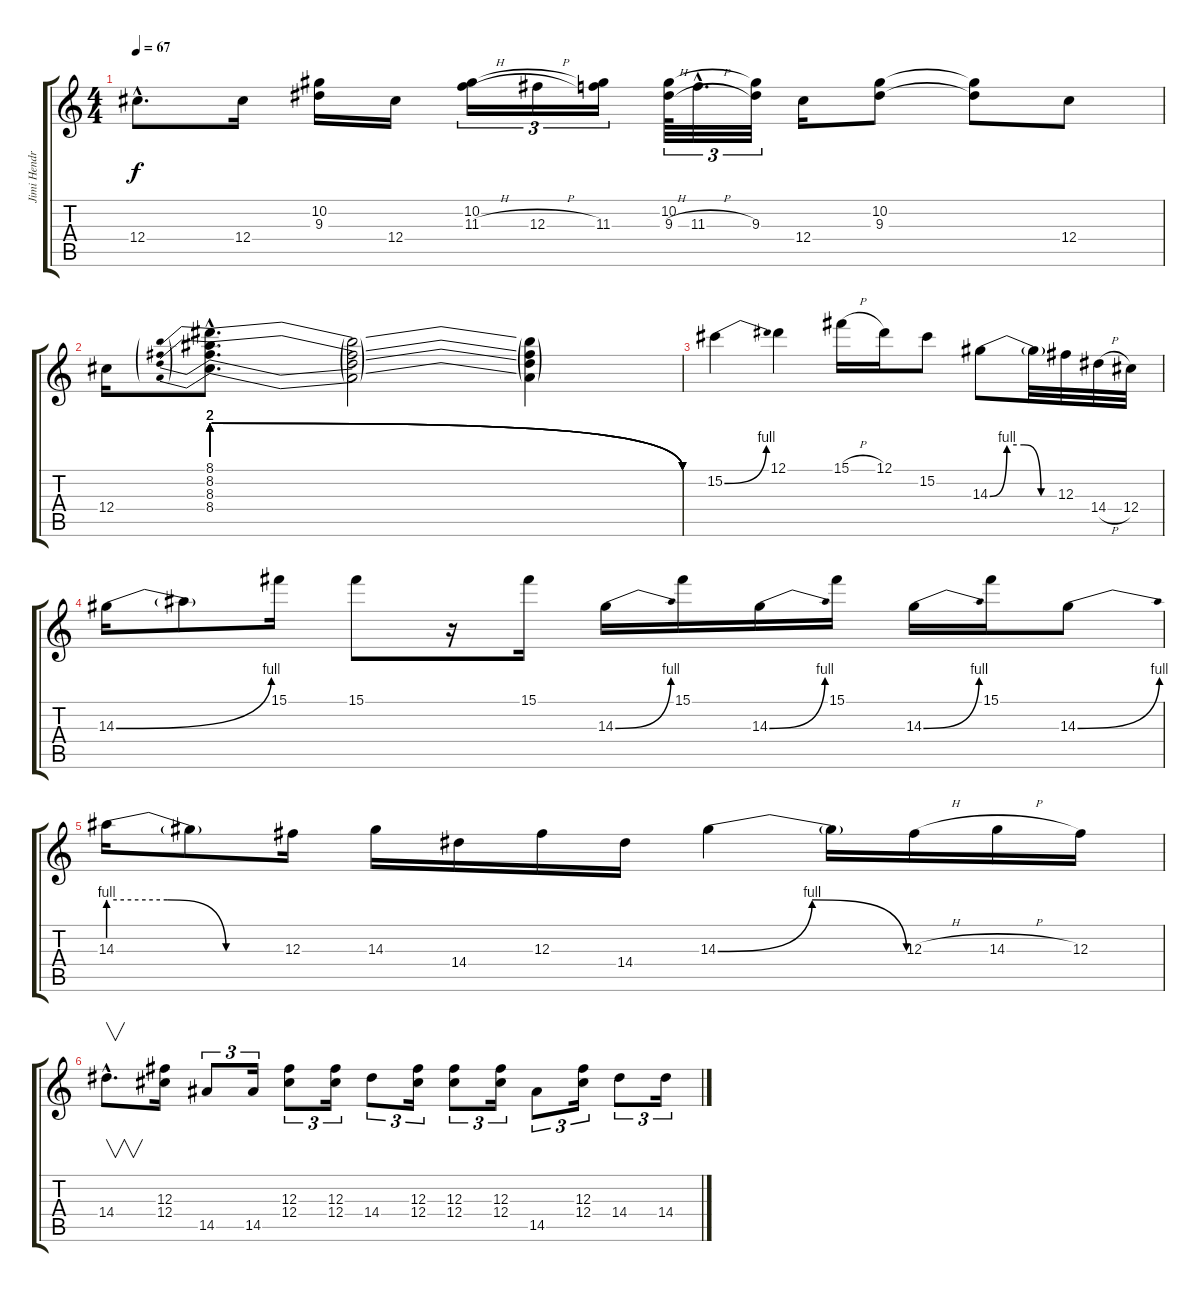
\track ("Jimi Hendrix" "Jimi Hendr") {instrument electricguitarjazz}
\staff {score tabs}
\tuning (Eb4 Bb3 Gb3 Db3 Ab2 Eb2) {hide}
\ts (4 4)
\tempo 67
\clef g2
\ks c
12.4{hac}.8{d dy f} 12.4.16 (10.2 9.3).16 12.4.16 (10.2 11.3{h}).16{tu (3 2)} 12.3{h}.16{tu (3 2)} (10.2{t} 11.3).16{tu (3 2)} (10.2 9.3{h}).64{tu (3 2)} 11.3{h hac}.32{d tu (3 2)} (10.2{t} 9.3).32{tu (3 2)} 12.4.16 (10.2 9.3).8 (10.2{t} 9.3{t}).8 12.4.8 |
12.4.16 (8.1{be (prebendrelease 0 8 60 0) hac} 8.2{be (prebendrelease 0 8 60 0) hac} 8.3{be (prebendrelease 0 8 60 0) hac} 8.4{be (prebendrelease 0 8 60 0) hac}).8{d} (8.1{t} 8.2{t} 8.3{t} 8.4{t}).2 (8.1{t} 8.2{t} 8.3{t} 8.4{t}).4 |
15.2{be (bend 0 0 60 4)}.4 12.1.4 15.1{h}.16 12.1.16 15.2.8 14.3{be (custom 0 0 15 4 30 4 45 0 60 0)}.8 14.3{t}.32 12.3.32 14.4{h}.32 12.4.32 |
14.3{be (bend 0 0 60 4)}.16 14.3{t}.8 15.1.16 15.1.8 r.16 15.1.16 14.3{be (bend 0 0 60 4)}.16 15.1.16 14.3{be (bend 0 0 60 4)}.16 15.1.16 14.3{be (bend 0 0 60 4)}.16 15.1.16 14.3{be (bend 0 0 60 4)}.8 |
14.3{be (custom 0 4 20 4 40 0 60 0)}.16{volume 0} 14.3{t}.8 12.3.16 14.3.16 14.4.16 12.3.16 14.4.16 14.3{be (bendrelease 0 0 15 4 45 4 60 0)}.4 14.3{t}.16 12.3{h}.16 14.3{h}.16 12.3.16 |
14.4{hac}.8{v d} (12.3 12.4).16 14.5.8{tu (3 2)} 14.5.16{tu (3 2)} (12.3 12.4).8{tu (3 2)} (12.3 12.4).16{tu (3 2)} 14.4.8{tu (3 2)} (12.3 12.4).16{tu (3 2)} (12.3 12.4).8{tu (3 2)} (12.3 12.4).16{tu (3 2)} 14.5.8{tu (3 2)} (12.3 12.4).16{tu (3 2)} 14.4.8{tu (3 2)} 14.4.16{tu (3 2)}
